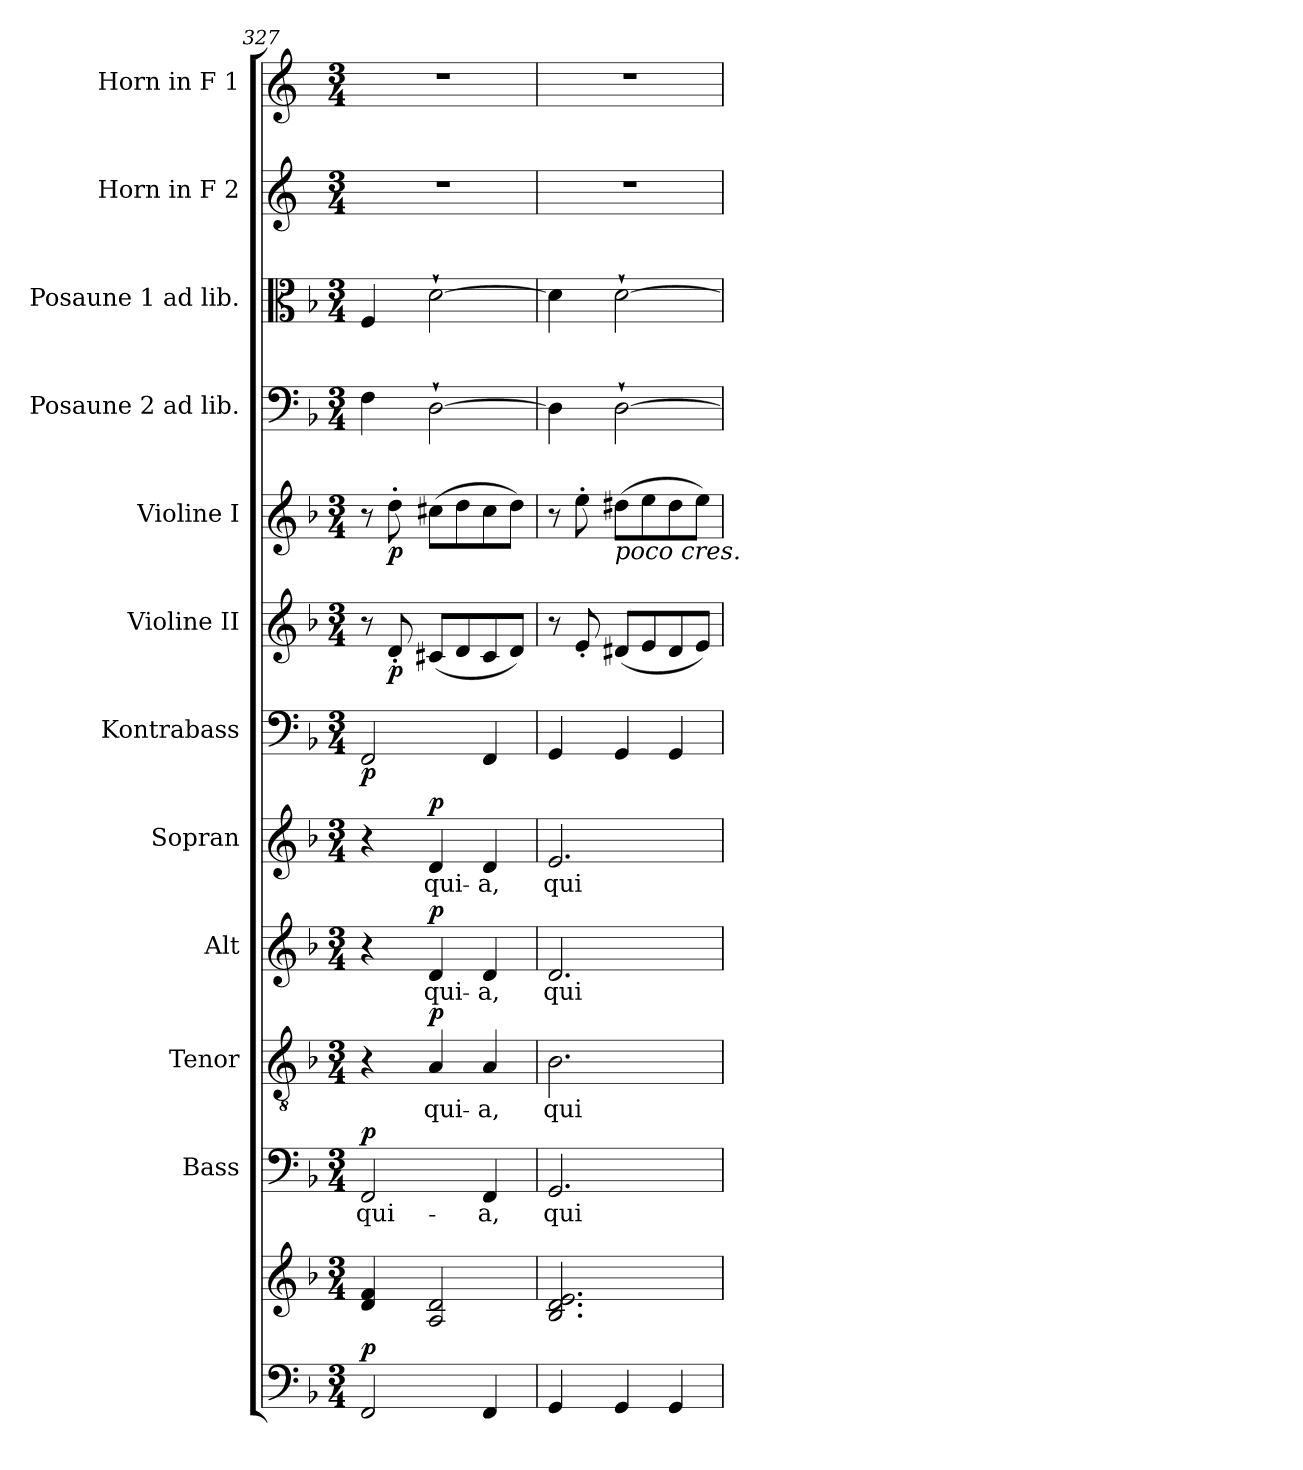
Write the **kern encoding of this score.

**kern	**kern	**dynam	**kern	**text	**dynam	**kern	**text	**dynam	**kern	**text	**dynam	**kern	**text	**dynam	**kern	**dynam	**kern	**dynam	**kern	**dynam	**kern	**dynam	**kern	**dynam	**kern	**kern
*part12	*part12	*part12	*part11	*part11	*part11	*part10	*part10	*part10	*part9	*part9	*part9	*part8	*part8	*part8	*part7	*part7	*part6	*part6	*part5	*part5	*part4	*part4	*part3	*part3	*part2	*part1
*staff13	*staff12	*staff12/13	*staff11	*staff11	*staff11	*staff10	*staff10	*staff10	*staff9	*staff9	*staff9	*staff8	*staff8	*staff8	*staff7	*staff7	*staff6	*staff6	*staff5	*staff5	*staff4	*staff4	*staff3	*staff3	*staff2	*staff1
*	*	*	*I"Bass	*	*	*I"Tenor	*	*	*I"Alt	*	*	*I"Sopran	*	*	*I"Kontrabass	*	*I"Violine II	*	*I"Violine I	*	*I"Posaune 2 ad lib.	*	*I"Posaune 1 ad lib.	*	*I"Horn in F 2	*I"Horn in F 1
*	*	*	*I'B.	*	*	*I'T.	*	*	*I'A.	*	*	*I'S.	*	*	*I'Kb.	*	*I'Vl. II	*	*I'Vl. I	*	*I'Pos. 2	*	*I'Pos. 1	*	*I'Hrn. F 2	*I'Hrn. F 1
*clefF4	*clefG2	*	*clefF4	*	*	*clefGv2	*	*	*clefG2	*	*	*clefG2	*	*	*clefF4	*	*clefG2	*	*clefG2	*	*clefF4	*	*clefC3	*	*clefG2	*clefG2
*	*	*	*	*	*	*	*	*	*	*	*	*	*	*	*ITrd7c12	*	*	*	*	*	*	*	*	*	*ITrd4c7	*ITrd4c7
*k[b-]	*k[b-]	*	*k[b-]	*	*	*k[b-]	*	*	*k[b-]	*	*	*k[b-]	*	*	*k[b-]	*	*k[b-]	*	*k[b-]	*	*k[b-]	*	*k[b-]	*	*k[b-]	*k[b-]
*F:	*F:	*	*F:	*	*	*F:	*	*	*F:	*	*	*F:	*	*	*F:	*	*F:	*	*F:	*	*F:	*	*F:	*	*F:	*F:
*M3/4	*M3/4	*	*M3/4	*	*	*M3/4	*	*	*M3/4	*	*	*M3/4	*	*	*M3/4	*	*M3/4	*	*M3/4	*	*M3/4	*	*M3/4	*	*M3/4	*M3/4
=327	=327	=327	=327	=327	=327	=327	=327	=327	=327	=327	=327	=327	=327	=327	=327	=327	=327	=327	=327	=327	=327	=327	=327	=327	=327	=327
!	!	!LO:DY:a=2	!	!LO:LY:b	!LO:DY:a	!	!	!	!	!	!	!	!	!	!	!LO:DY:b	!	!	!	!	!	!	!	!	!	!
2FF/	4d/ 4f/	p	2FF/	qui-	p	4r	.	.	4r	.	.	4r	.	.	2FFF/	p	8r	.	8r	.	4F\	.	4F/	.	2.r	2.r
!	!	!	!	!	!	!	!	!	!	!	!	!	!	!	!	!	!	!LO:DY:b	!	!LO:DY:b	!	!	!	!	!	!
.	.	.	.	.	.	.	.	.	.	.	.	.	.	.	.	.	8d'</	p	8dd'>\	p	.	.	.	.	.	.
!	!	!	!	!	!	!	!LO:LY:b	!LO:DY:a	!	!LO:LY:b	!LO:DY:a	!	!LO:LY:b	!LO:DY:a	!	!	!	!	!	!	!	!LO:DY:b	!	!LO:DY:b	!	!
.	2A/ 2d/	.	.	.	.	4A/	qui-	p	4d/	qui-	p	4d/	qui-	p	.	.	(<8c#X/L	.	(>8cc#X\L	.	[2D`>\	pf	[2d`>\	pf	.	.
.	.	.	.	.	.	.	.	.	.	.	.	.	.	.	.	.	8d/	.	8dd\	.	.	.	.	.	.	.
!	!	!	!	!LO:LY:b	!	!	!LO:LY:b	!	!	!LO:LY:b	!	!	!LO:LY:b	!	!	!	!	!	!	!	!	!	!	!	!	!
4FF/	.	.	4FF/	-a,	.	4A/	-a,	.	4d/	-a,	.	4d/	-a,	.	4FFF/	.	8c#/	.	8cc#\	.	.	.	.	.	.	.
.	.	.	.	.	.	.	.	.	.	.	.	.	.	.	.	.	8d/J)	.	8dd\J)	.	.	.	.	.	.	.
=328	=328	=328	=328	=328	=328	=328	=328	=328	=328	=328	=328	=328	=328	=328	=328	=328	=328	=328	=328	=328	=328	=328	=328	=328	=328	=328
!	!	!	!	!LO:LY:b	!	!	!LO:LY:b	!	!	!LO:LY:b	!	!	!LO:LY:b	!	!	!	!	!	!	!	!	!	!	!	!	!
4GG/	2.B-/ 2.d/ 2.e/	.	2.GG/	qui-	.	2.B-\	qui-	.	2.d/	qui-	.	2.e/	qui-	.	4GGG/	.	8r	.	8r	.	4D\]	.	4d\]	.	2.r	2.r
.	.	.	.	.	.	.	.	.	.	.	.	.	.	.	.	.	8e'</	.	8ee'>\	.	.	.	.	.	.	.
!	!	!	!	!	!	!	!	!	!	!	!	!	!	!	!	!	!	!	!LO:TX:b:i:t=poco cres.	!	!	!	!	!	!	!
!	!	!	!	!	!	!	!	!	!	!	!	!	!	!	!	!	!	!	!	!	!	!LO:DY:b	!	!LO:DY:b	!	!
4GG/	.	.	.	.	.	.	.	.	.	.	.	.	.	.	4GGG/	.	(<8d#X/L	.	(>8dd#X\L	.	[2D`>\	pf	[2d`>\	pf	.	.
.	.	.	.	.	.	.	.	.	.	.	.	.	.	.	.	.	8e/	.	8ee\	.	.	.	.	.	.	.
4GG/	.	.	.	.	.	.	.	.	.	.	.	.	.	.	4GGG/	.	8d#/	.	8dd#\	.	.	.	.	.	.	.
.	.	.	.	.	.	.	.	.	.	.	.	.	.	.	.	.	8e/J)	.	8ee\J)	.	.	.	.	.	.	.
=	=	=	=	=	=	=	=	=	=	=	=	=	=	=	=	=	=	=	=	=	=	=	=	=	=	=
*-	*-	*-	*-	*-	*-	*-	*-	*-	*-	*-	*-	*-	*-	*-	*-	*-	*-	*-	*-	*-	*-	*-	*-	*-	*-	*-
